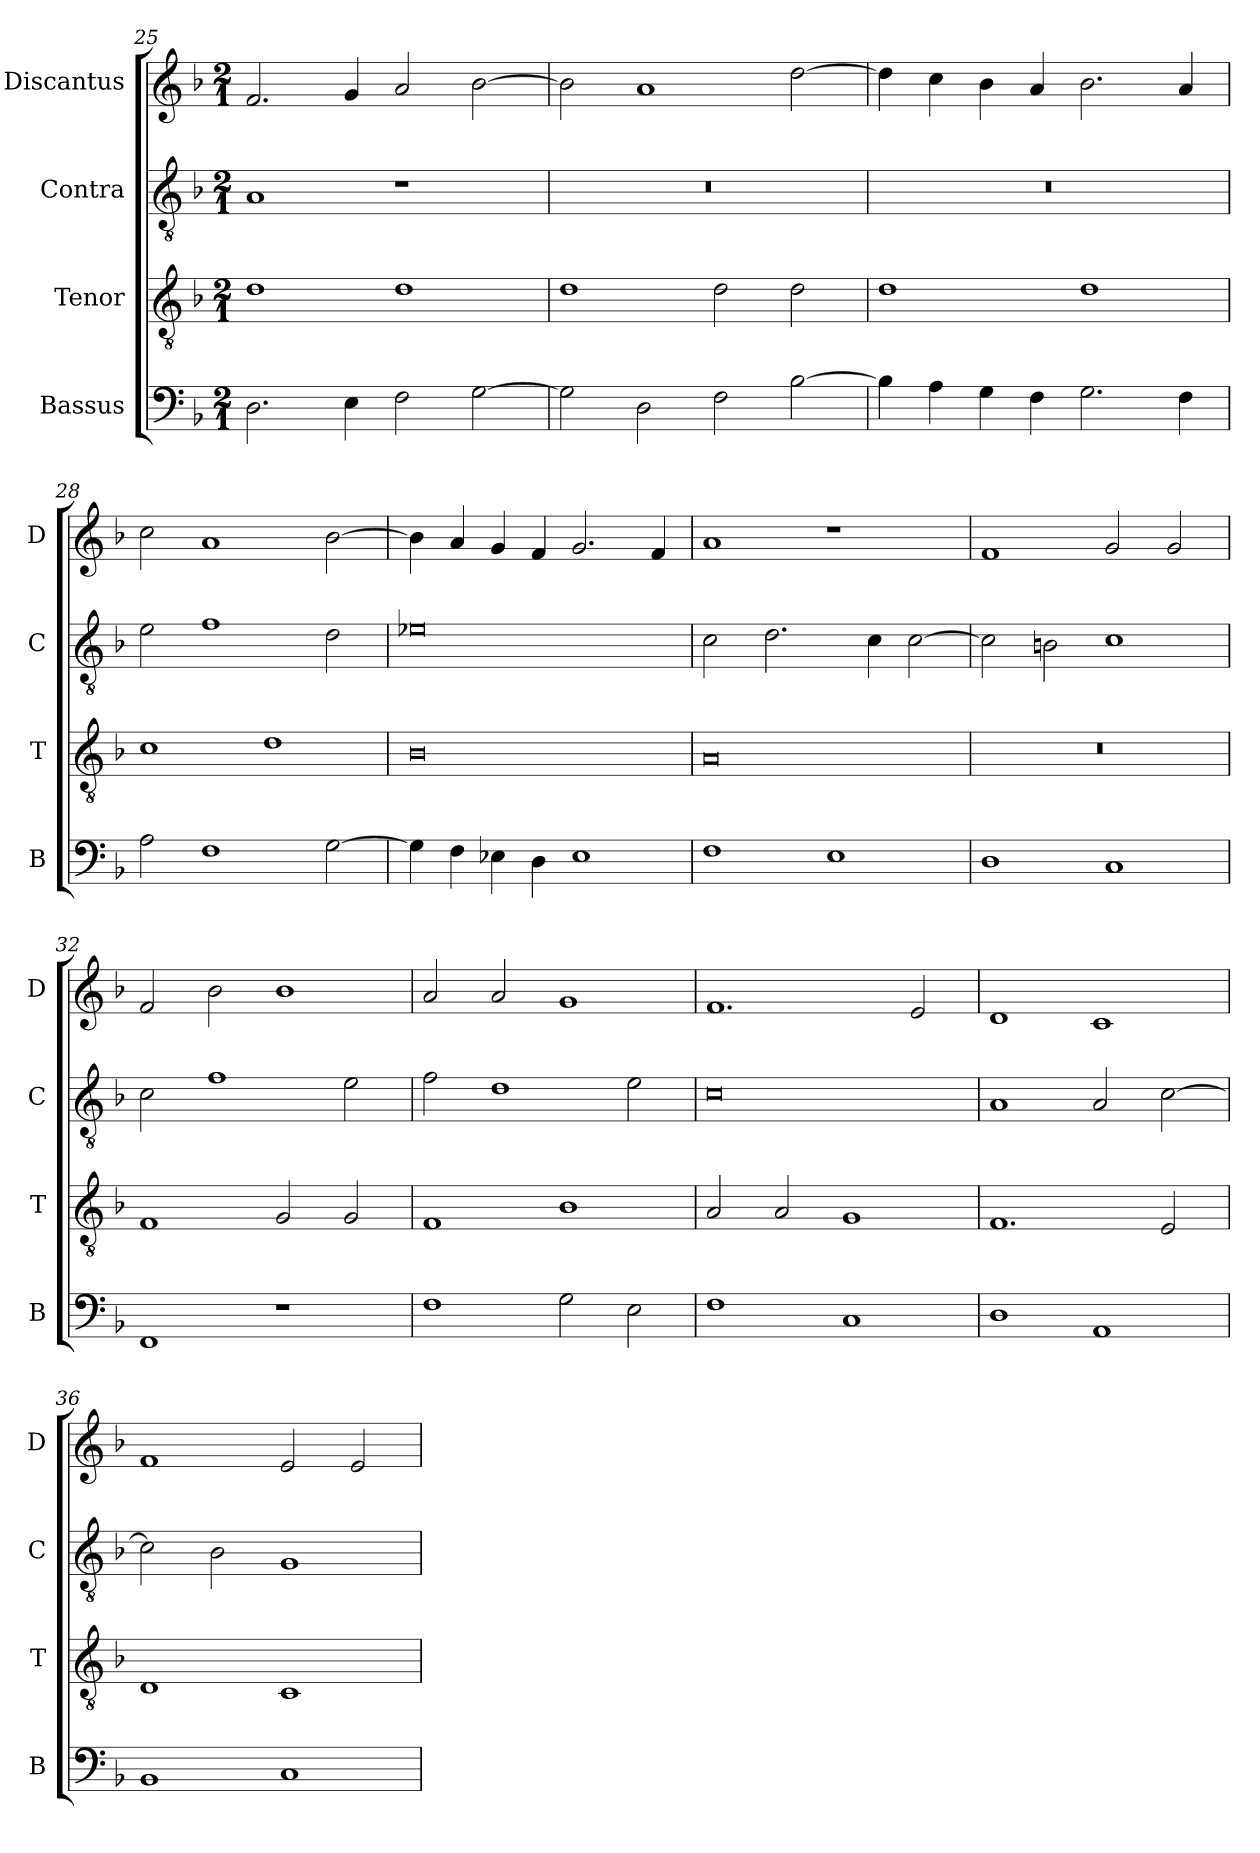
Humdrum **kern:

**kern	**kern	**kern	**kern
*part4	*part3	*part2	*part1
*staff4	*staff3	*staff2	*staff1
*I"Bassus	*I"Tenor	*I"Contra	*I"Discantus
*I'B	*I'T	*I'C	*I'D
*clefF4	*clefGv2	*clefGv2	*clefG2
*k[b-]	*k[b-]	*k[b-]	*k[b-]
*M2/1	*M2/1	*M2/1	*M2/1
=25	=25	=25	=25
2.D	1d	1A	2.f
4E	.	.	4g
2F	1d	1r	2a
[2G	.	.	[2b-
=26	=26	=26	=26
2G]	1d	0r	2b-]
2D	.	.	1a
2F	2d	.	.
[2B-	2d	.	[2dd
=27	=27	=27	=27
4B-]	1d	0r	4dd]
4A	.	.	4cc
4G	.	.	4b-
4F	.	.	4a
2.G	1d	.	2.b-
4F	.	.	4a
=28	=28	=28	=28
2A	1c	2e	2cc
1F	.	1f	1a
.	1d	.	.
[2G	.	2d	[2b-
=29	=29	=29	=29
4G]	0B-	0e-X	4b-]
4F	.	.	4a
4E-X	.	.	4g
4D	.	.	4f
1E-	.	.	2.g
.	.	.	4f
=30	=30	=30	=30
1F	0A	2c	1a
.	.	2.d	.
1E	.	.	1r
.	.	4c	.
.	.	[2c	.
=31	=31	=31	=31
1D	0r	2c]	1f
.	.	2Bn	.
1C	.	1c	2g
.	.	.	2g
=32	=32	=32	=32
1FF	1F	2c	2f
.	.	1f	2b-
1r	2G	.	1b-
.	2G	2e	.
=33	=33	=33	=33
1F	1F	2f	2a
.	.	1d	2a
2G	1B-	.	1g
2E	.	2e	.
=34	=34	=34	=34
1F	2A	0c	1.f
.	2A	.	.
1C	1G	.	.
.	.	.	2e
=35	=35	=35	=35
1D	1.F	1A	1d
1AA	.	2A	1c
.	2E	[2c	.
=36	=36	=36	=36
1BB-	1D	2c]	1f
.	.	2B-	.
1C	1C	1G	2e
.	.	.	2e
=	=	=	=
*-	*-	*-	*-
